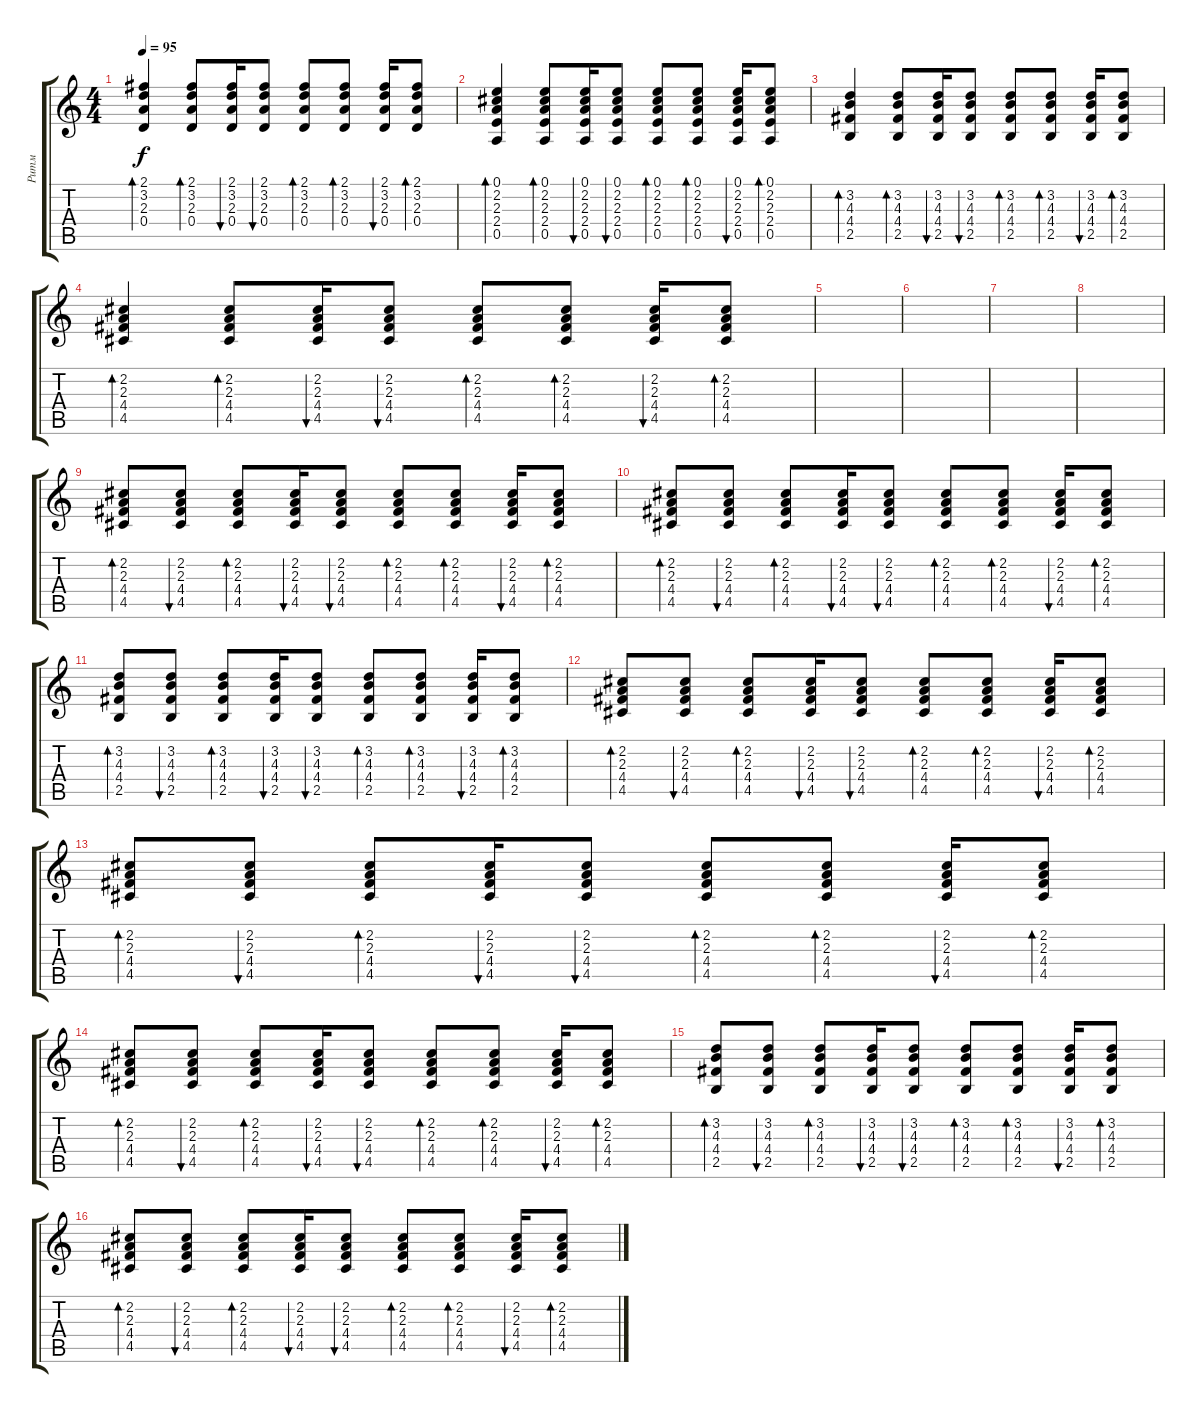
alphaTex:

\track ("Ритм" "Ритм") {instrument acousticguitarsteel}
\staff {score tabs}
\tuning (E4 B3 G3 D3 A2 E2) {hide}
\ts (4 4)
\tempo 95
\clef g2
\ks c
(2.1 3.2 2.3 0.4).4{bd 60 dy f} (2.1 3.2 2.3 0.4).8{bd 60} (2.1 3.2 2.3 0.4).16{bu 60} (2.1 3.2 2.3 0.4).8{bu 60} (2.1 3.2 2.3 0.4).8{bd 60} (2.1 3.2 2.3 0.4).8{bd 60} (2.1 3.2 2.3 0.4).16{bu 60} (2.1 3.2 2.3 0.4).8{bd 60} |
(0.1 2.2 2.3 2.4 0.5).4{bd 60} (0.1 2.2 2.3 2.4 0.5).8{bd 60} (0.1 2.2 2.3 2.4 0.5).16{bu 60} (0.1 2.2 2.3 2.4 0.5).8{bu 60} (0.1 2.2 2.3 2.4 0.5).8{bd 60} (0.1 2.2 2.3 2.4 0.5).8{bd 60} (0.1 2.2 2.3 2.4 0.5).16{bu 60} (0.1 2.2 2.3 2.4 0.5).8{bd 60} |
(3.2 4.3 4.4 2.5).4{bd 60} (3.2 4.3 4.4 2.5).8{bd 60} (3.2 4.3 4.4 2.5).16{bu 60} (3.2 4.3 4.4 2.5).8{bu 60} (3.2 4.3 4.4 2.5).8{bd 60} (3.2 4.3 4.4 2.5).8{bd 60} (3.2 4.3 4.4 2.5).16{bu 60} (3.2 4.3 4.4 2.5).8{bd 60} |
(2.2 2.3 4.4 4.5).4{bd 60} (2.2 2.3 4.4 4.5).8{bd 60} (2.2 2.3 4.4 4.5).16{bu 60} (2.2 2.3 4.4 4.5).8{bu 60} (2.2 2.3 4.4 4.5).8{bd 60} (2.2 2.3 4.4 4.5).8{bd 60} (2.2 2.3 4.4 4.5).16{bu 60} (2.2 2.3 4.4 4.5).8{bd 60} |
|
|
|
|
(2.2 2.3 4.4 4.5).8{bd 60} (2.2 2.3 4.4 4.5).8{bu 60} (2.2 2.3 4.4 4.5).8{bd 60} (2.2 2.3 4.4 4.5).16{bu 60} (2.2 2.3 4.4 4.5).8{bu 60} (2.2 2.3 4.4 4.5).8{bd 60} (2.2 2.3 4.4 4.5).8{bd 60} (2.2 2.3 4.4 4.5).16{bu 60} (2.2 2.3 4.4 4.5).8{bd 60} |
(2.2 2.3 4.4 4.5).8{bd 60} (2.2 2.3 4.4 4.5).8{bu 60} (2.2 2.3 4.4 4.5).8{bd 60} (2.2 2.3 4.4 4.5).16{bu 60} (2.2 2.3 4.4 4.5).8{bu 60} (2.2 2.3 4.4 4.5).8{bd 60} (2.2 2.3 4.4 4.5).8{bd 60} (2.2 2.3 4.4 4.5).16{bu 60} (2.2 2.3 4.4 4.5).8{bd 60} |
(3.2 4.3 4.4 2.5).8{bd 60} (3.2 4.3 4.4 2.5).8{bu 60} (3.2 4.3 4.4 2.5).8{bd 60} (3.2 4.3 4.4 2.5).16{bu 60} (3.2 4.3 4.4 2.5).8{bu 60} (3.2 4.3 4.4 2.5).8{bd 60} (3.2 4.3 4.4 2.5).8{bd 60} (3.2 4.3 4.4 2.5).16{bu 60} (3.2 4.3 4.4 2.5).8{bd 60} |
(2.2 2.3 4.4 4.5).8{bd 60} (2.2 2.3 4.4 4.5).8{bu 60} (2.2 2.3 4.4 4.5).8{bd 60} (2.2 2.3 4.4 4.5).16{bu 60} (2.2 2.3 4.4 4.5).8{bu 60} (2.2 2.3 4.4 4.5).8{bd 60} (2.2 2.3 4.4 4.5).8{bd 60} (2.2 2.3 4.4 4.5).16{bu 60} (2.2 2.3 4.4 4.5).8{bd 60} |
(2.2 2.3 4.4 4.5).8{bd 60} (2.2 2.3 4.4 4.5).8{bu 60} (2.2 2.3 4.4 4.5).8{bd 60} (2.2 2.3 4.4 4.5).16{bu 60} (2.2 2.3 4.4 4.5).8{bu 60} (2.2 2.3 4.4 4.5).8{bd 60} (2.2 2.3 4.4 4.5).8{bd 60} (2.2 2.3 4.4 4.5).16{bu 60} (2.2 2.3 4.4 4.5).8{bd 60} |
(2.2 2.3 4.4 4.5).8{bd 60} (2.2 2.3 4.4 4.5).8{bu 60} (2.2 2.3 4.4 4.5).8{bd 60} (2.2 2.3 4.4 4.5).16{bu 60} (2.2 2.3 4.4 4.5).8{bu 60} (2.2 2.3 4.4 4.5).8{bd 60} (2.2 2.3 4.4 4.5).8{bd 60} (2.2 2.3 4.4 4.5).16{bu 60} (2.2 2.3 4.4 4.5).8{bd 60} |
(3.2 4.3 4.4 2.5).8{bd 60} (3.2 4.3 4.4 2.5).8{bu 60} (3.2 4.3 4.4 2.5).8{bd 60} (3.2 4.3 4.4 2.5).16{bu 60} (3.2 4.3 4.4 2.5).8{bu 60} (3.2 4.3 4.4 2.5).8{bd 60} (3.2 4.3 4.4 2.5).8{bd 60} (3.2 4.3 4.4 2.5).16{bu 60} (3.2 4.3 4.4 2.5).8{bd 60} |
(2.2 2.3 4.4 4.5).8{bd 60} (2.2 2.3 4.4 4.5).8{bu 60} (2.2 2.3 4.4 4.5).8{bd 60} (2.2 2.3 4.4 4.5).16{bu 60} (2.2 2.3 4.4 4.5).8{bu 60} (2.2 2.3 4.4 4.5).8{bd 60} (2.2 2.3 4.4 4.5).8{bd 60} (2.2 2.3 4.4 4.5).16{bu 60} (2.2 2.3 4.4 4.5).8{bd 60}
